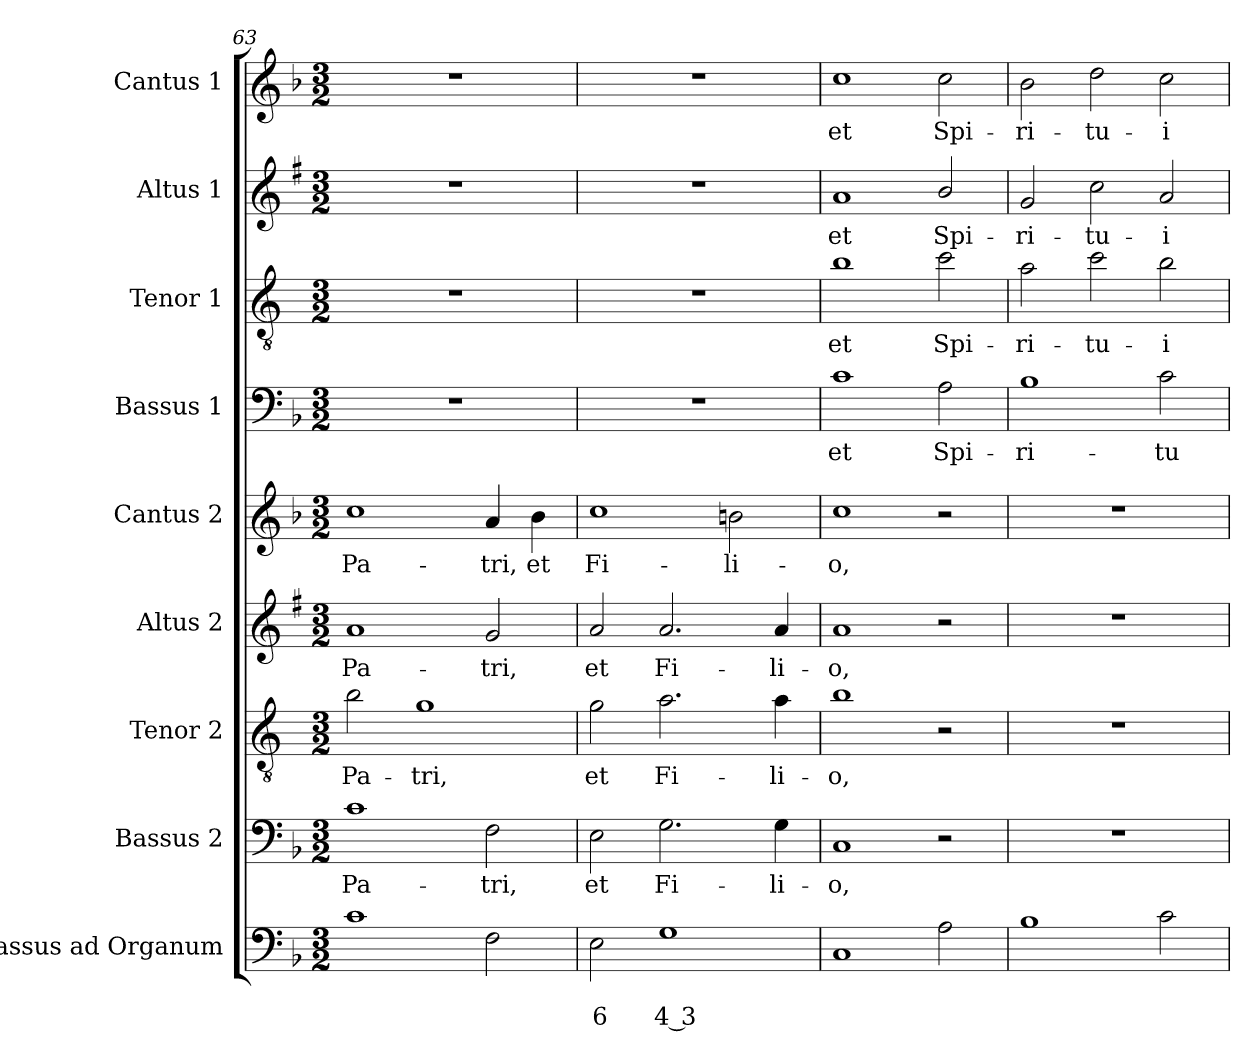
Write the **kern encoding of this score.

**kern	**text	**text	**kern	**text	**kern	**text	**kern	**text	**kern	**text	**kern	**text	**kern	**text	**kern	**text	**kern	**text
*part9	*part9	*part9	*part8	*part8	*part7	*part7	*part6	*part6	*part5	*part5	*part4	*part4	*part3	*part3	*part2	*part2	*part1	*part1
*staff9	*staff9	*staff9	*staff8	*staff8	*staff7	*staff7	*staff6	*staff6	*staff5	*staff5	*staff4	*staff4	*staff3	*staff3	*staff2	*staff2	*staff1	*staff1
*I"Bassus ad Organum	*	*	*I"Bassus 2	*	*I"Tenor 2	*	*I"Altus 2	*	*I"Cantus 2	*	*I"Bassus 1	*	*I"Tenor 1	*	*I"Altus 1	*	*I"Cantus 1	*
*I'Org	*	*	*I'B2	*	*I'T2	*	*I'A2	*	*I'C2	*	*I'B1	*	*I'T1	*	*I'A1	*	*I'C1	*
*clefF4	*	*	*clefF4	*	*clefGv2	*	*clefG2	*	*clefG2	*	*clefF4	*	*clefGv2	*	*clefG2	*	*clefG2	*
*	*	*	*	*	*ITrd4c7	*	*ITrd1c2	*	*	*	*	*	*ITrd4c7	*	*ITrd1c2	*	*	*
*k[b-]	*	*	*k[b-]	*	*k[b-]	*	*k[b-]	*	*k[b-]	*	*k[b-]	*	*k[b-]	*	*k[b-]	*	*k[b-]	*
*F:	*	*	*F:	*	*F:	*	*F:	*	*F:	*	*F:	*	*F:	*	*F:	*	*F:	*
*M3/2	*	*	*M3/2	*	*M3/2	*	*M3/2	*	*M3/2	*	*M3/2	*	*M3/2	*	*M3/2	*	*M3/2	*
=63	=63	=63	=63	=63	=63	=63	=63	=63	=63	=63	=63	=63	=63	=63	=63	=63	=63	=63
!	!	!	!	!LO:LY:b	!	!LO:LY:b	!	!LO:LY:b	!	!LO:LY:b	!	!	!	!	!	!	!	!
1c	.	.	1c	Pa-	2e\	Pa-	1g	Pa-	1cc	Pa-	1.r	.	1.r	.	1.r	.	1.r	.
!	!	!	!	!	!	!LO:LY:b	!	!	!	!	!	!	!	!	!	!	!	!
.	.	.	.	.	1c	-tri,	.	.	.	.	.	.	.	.	.	.	.	.
!	!	!	!	!LO:LY:b	!	!	!	!LO:LY:b	!	!LO:LY:b	!	!	!	!	!	!	!	!
2F\	.	.	2F\	-tri,	.	.	2f/	-tri,	4a/	-tri,	.	.	.	.	.	.	.	.
!	!	!	!	!	!	!	!	!	!	!LO:LY:b	!	!	!	!	!	!	!	!
.	.	.	.	.	.	.	.	.	4b-\	et	.	.	.	.	.	.	.	.
=64	=64	=64	=64	=64	=64	=64	=64	=64	=64	=64	=64	=64	=64	=64	=64	=64	=64	=64
!	!	!LO:LY:b	!	!LO:LY:b	!	!LO:LY:b	!	!LO:LY:b	!	!LO:LY:b	!	!	!	!	!	!	!	!
2E\	.	6	2E\	et	2c\	et	2g/	et	1cc	Fi-	1.r	.	1.r	.	1.r	.	1.r	.
!	!	!LO:LY:b	!	!LO:LY:b	!	!LO:LY:b	!	!LO:LY:b	!	!	!	!	!	!	!	!	!	!
1G	.	4 3	2.G\	Fi-	2.d\	Fi-	2.g/	Fi-	.	.	.	.	.	.	.	.	.	.
!	!	!	!	!	!	!	!	!	!	!LO:LY:b	!	!	!	!	!	!	!	!
.	.	.	.	.	.	.	.	.	2bn\	-li-	.	.	.	.	.	.	.	.
!	!	!	!	!LO:LY:b	!	!LO:LY:b	!	!LO:LY:b	!	!	!	!	!	!	!	!	!	!
.	.	.	4G\	-li-	4d\	-li-	4g/	-li-	.	.	.	.	.	.	.	.	.	.
=65	=65	=65	=65	=65	=65	=65	=65	=65	=65	=65	=65	=65	=65	=65	=65	=65	=65	=65
!	!	!	!	!LO:LY:b	!	!LO:LY:b	!	!LO:LY:b	!	!LO:LY:b	!	!LO:LY:b	!	!LO:LY:b	!	!LO:LY:b	!	!LO:LY:b
1C	.	.	1C	-o,	1e	-o,	1g	-o,	1cc	-o,	1c	et	1e	et	1g	et	1cc	et
!	!	!	!	!	!	!	!	!	!	!	!	!LO:LY:b	!	!LO:LY:b	!	!LO:LY:b	!	!LO:LY:b
2A\	.	.	2r	.	2r	.	2r	.	2r	.	2A\	Spi-	2f\	Spi-	2a/	Spi-	2cc\	Spi-
=66	=66	=66	=66	=66	=66	=66	=66	=66	=66	=66	=66	=66	=66	=66	=66	=66	=66	=66
!	!	!	!	!	!	!	!	!	!	!	!	!LO:LY:b	!	!LO:LY:b	!	!LO:LY:b	!	!LO:LY:b
1B-	.	.	1.r	.	1.r	.	1.r	.	1.r	.	1B-	-ri-	2d\	-ri-	2f/	-ri-	2b-\	-ri-
!	!	!	!	!	!	!	!	!	!	!	!	!	!	!LO:LY:b	!	!LO:LY:b	!	!LO:LY:b
.	.	.	.	.	.	.	.	.	.	.	.	.	2f\	-tu-	2b-\	-tu-	2dd\	-tu-
!	!	!	!	!	!	!	!	!	!	!	!	!LO:LY:b	!	!LO:LY:b	!	!LO:LY:b	!	!LO:LY:b
2c\	.	.	.	.	.	.	.	.	.	.	2c\	-tu-	2e\	-i	2g/	-i	2cc\	-i
=	=	=	=	=	=	=	=	=	=	=	=	=	=	=	=	=	=	=
*-	*-	*-	*-	*-	*-	*-	*-	*-	*-	*-	*-	*-	*-	*-	*-	*-	*-	*-
